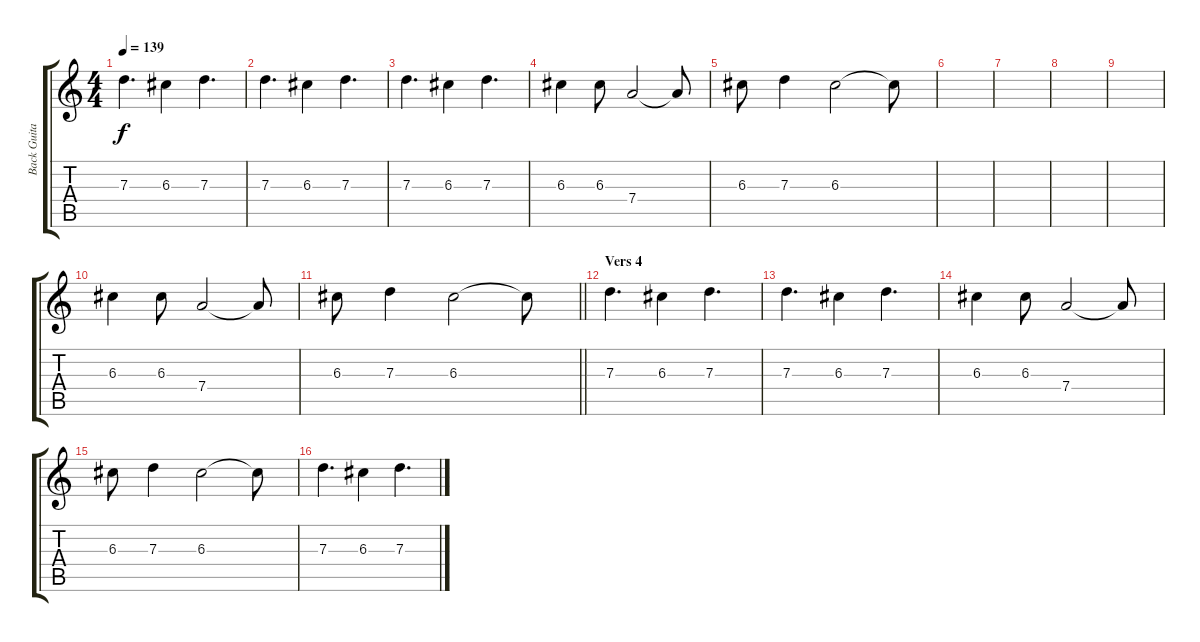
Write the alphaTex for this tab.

\track ("Back Guitar" "Back Guita") {instrument overdrivenguitar}
\staff {score tabs}
\tuning (E4 B3 G3 D3 A2 E2) {hide}
\ts (4 4)
\tempo 139
\clef g2
\ks c
7.3.4{d dy f} 6.3.4 7.3.4{d} |
7.3.4{d} 6.3.4 7.3.4{d} |
7.3.4{d} 6.3.4 7.3.4{d} |
6.3.4 6.3.8 7.4.2 7.4{t}.8 |
6.3.8 7.3.4 6.3.2 6.3{t}.8 |
|
|
|
|
6.3.4 6.3.8 7.4.2 7.4{t}.8 |
\barLineRight lightlight
6.3.8 7.3.4 6.3.2 6.3{t}.8 |
\section ("" "Vers 4")
7.3.4{d} 6.3.4 7.3.4{d} |
7.3.4{d} 6.3.4 7.3.4{d} |
6.3.4 6.3.8 7.4.2 7.4{t}.8 |
6.3.8 7.3.4 6.3.2 6.3{t}.8 |
7.3.4{d} 6.3.4 7.3.4{d}
